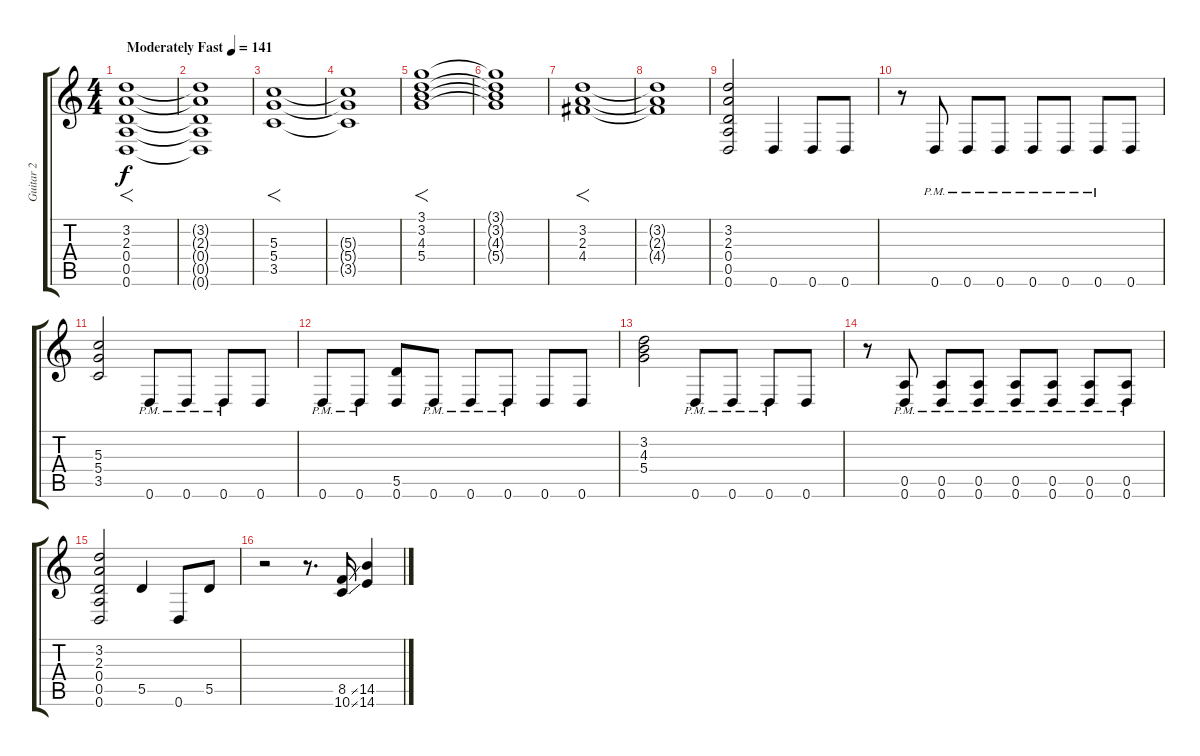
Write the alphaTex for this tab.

\track ("Guitar 2" "Guitar 2") {instrument distortionguitar}
\staff {score tabs}
\tuning (E4 B3 G3 D3 A2 D2) {hide}
\ts (4 4)
\tempo (141 "Moderately Fast")
\clef g2
\ks c
(3.2 2.3 0.4 0.5 0.6).1{f dy f instrument distortionguitar} |
(3.2{t} 2.3{t} 0.4{t} 0.5{t} 0.6{t}).1 |
(5.3 5.4 3.5).1{f} |
(5.3{t} 5.4{t} 3.5{t}).1 |
(3.1 3.2 4.3 5.4).1{f} |
(3.1{t} 3.2{t} 4.3{t} 5.4{t}).1 |
(3.2 2.3 4.4).1{f} |
(3.2{t} 2.3{t} 4.4{t}).1 |
(3.2 2.3 0.4 0.5 0.6).2 0.6.4 0.6.8 0.6.8 |
r.8 0.6{pm}.8 0.6{pm}.8 0.6{pm}.8 0.6{pm}.8 0.6{pm}.8 0.6{pm}.8 0.6.8 |
(5.3 5.4 3.5).2 0.6{pm}.8 0.6{pm}.8 0.6{pm}.8 0.6.8 |
0.6{pm}.8 0.6{pm}.8 (5.5 0.6).8 0.6{pm}.8 0.6{pm}.8 0.6{pm}.8 0.6.8 0.6.8 |
(3.2 4.3 5.4).2 0.6{pm}.8 0.6{pm}.8 0.6{pm}.8 0.6.8 |
r.8 (0.5{pm} 0.6{pm}).8 (0.5{pm} 0.6{pm}).8 (0.5{pm} 0.6{pm}).8 (0.5{pm} 0.6{pm}).8 (0.5{pm} 0.6{pm}).8 (0.5{pm} 0.6{pm}).8 (0.5{pm} 0.6{pm}).8 |
(3.2 2.3 0.4 0.5 0.6).2 5.5.4 0.6.8 5.5.8 |
r.2 r.8{d} (8.5{ss} 10.6{ss}).16 (14.5{ss} 14.6{ss}).4
